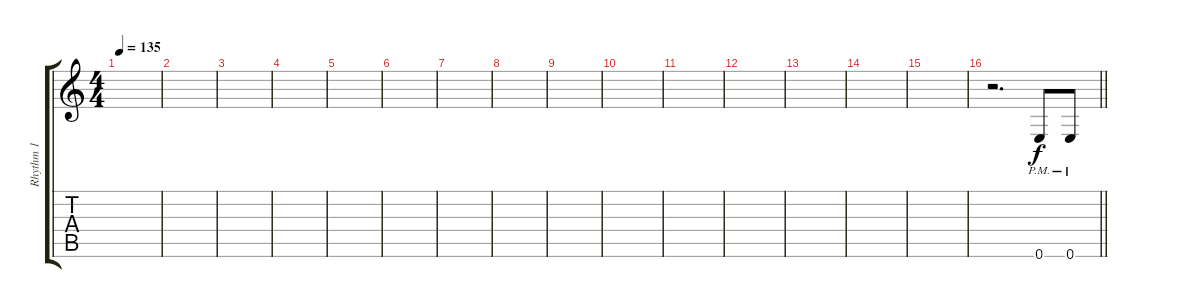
\track ("Rhythm 1" "Rhythm 1") {instrument distortionguitar}
\staff {score tabs}
\tuning (E4 B3 G3 D3 A2 E2) {hide}
\ts (4 4)
\tempo 135
\clef g2
\ks c
|
|
|
|
|
|
|
|
|
|
|
|
|
|
|
\barLineRight lightlight
r.2{d} 0.6{pm}.8 0.6{pm}.8
